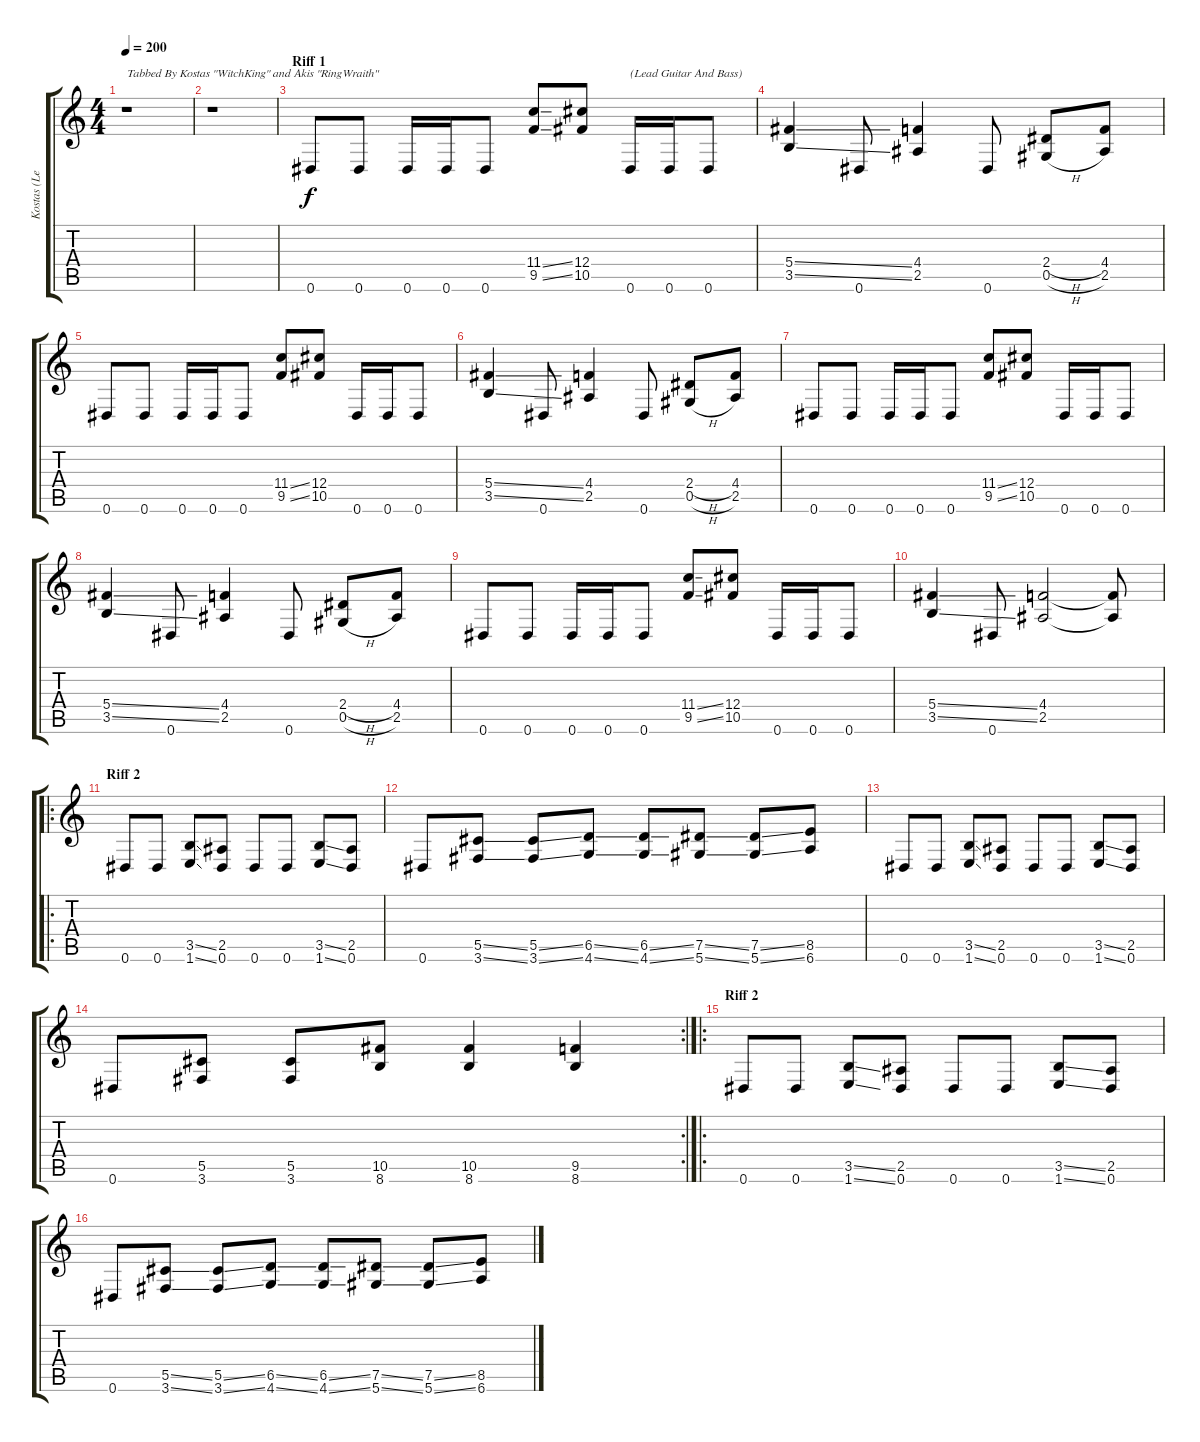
\track ("Kostas (Lead Guitar)" "Kostas (Le") {instrument distortionguitar}
\staff {score tabs}
\tuning (Eb4 Bb3 Gb3 Db3 Ab2 Eb2) {hide}
\ts (4 4)
\tempo 200
\clef g2
\ks c
r.1{txt "Tabbed By Kostas \"WitchKing\" and Akis \"RingWraith\"" dy f instrument distortionguitar} |
r.1 |
\section ("" "Riff 1")
0.6.8 0.6.8 0.6.16 0.6.16 0.6.8 (11.4{ss} 9.5{ss}).8 (12.4 10.5).8 0.6.16{txt "(Lead Guitar And Bass)"} 0.6.16 0.6.8 |
(5.4{ss} 3.5{ss}).4 0.6.8 (4.4 2.5).4 0.6.8 (2.4{h} 0.5{h}).8 (4.4 2.5).8 |
0.6.8 0.6.8 0.6.16 0.6.16 0.6.8 (11.4{ss} 9.5{ss}).8 (12.4 10.5).8 0.6.16 0.6.16 0.6.8 |
(5.4{ss} 3.5{ss}).4 0.6.8 (4.4 2.5).4 0.6.8 (2.4{h} 0.5{h}).8 (4.4 2.5).8 |
0.6.8 0.6.8 0.6.16 0.6.16 0.6.8 (11.4{ss} 9.5{ss}).8 (12.4 10.5).8 0.6.16 0.6.16 0.6.8 |
(5.4{ss} 3.5{ss}).4 0.6.8 (4.4 2.5).4 0.6.8 (2.4{h} 0.5{h}).8 (4.4 2.5).8 |
0.6.8 0.6.8 0.6.16 0.6.16 0.6.8 (11.4{ss} 9.5{ss}).8 (12.4 10.5).8 0.6.16 0.6.16 0.6.8 |
(5.4{ss} 3.5{ss}).4 0.6.8 (4.4 2.5).2 (4.4{t} 2.5{t}).8 |
\ro
\section ("" "Riff 2")
0.6.8 0.6.8 (3.5{ss} 1.6{ss}).8 (2.5 0.6).8 0.6.8 0.6.8 (3.5{ss} 1.6{ss}).8 (2.5 0.6).8 |
0.6.8 (5.5{ss} 3.6{ss}).8 (5.5{ss} 3.6{ss}).8 (6.5{ss} 4.6{ss}).8 (6.5{ss} 4.6{ss}).8 (7.5{ss} 5.6{ss}).8 (7.5{ss} 5.6{ss}).8 (8.5 6.6).8 |
0.6.8 0.6.8 (3.5{ss} 1.6{ss}).8 (2.5 0.6).8 0.6.8 0.6.8 (3.5{ss} 1.6{ss}).8 (2.5 0.6).8 |
\rc 2
0.6.8 (5.5 3.6).8 (5.5 3.6).8 (10.5 8.6).8 (10.5 8.6).4 (9.5 8.6).4 |
\ro
\section ("" "Riff 2 ")
0.6.8 0.6.8 (3.5{ss} 1.6{ss}).8 (2.5 0.6).8 0.6.8 0.6.8 (3.5{ss} 1.6{ss}).8 (2.5 0.6).8 |
0.6.8 (5.5{ss} 3.6{ss}).8 (5.5{ss} 3.6{ss}).8 (6.5{ss} 4.6{ss}).8 (6.5{ss} 4.6{ss}).8 (7.5{ss} 5.6{ss}).8 (7.5{ss} 5.6{ss}).8 (8.5 6.6).8
